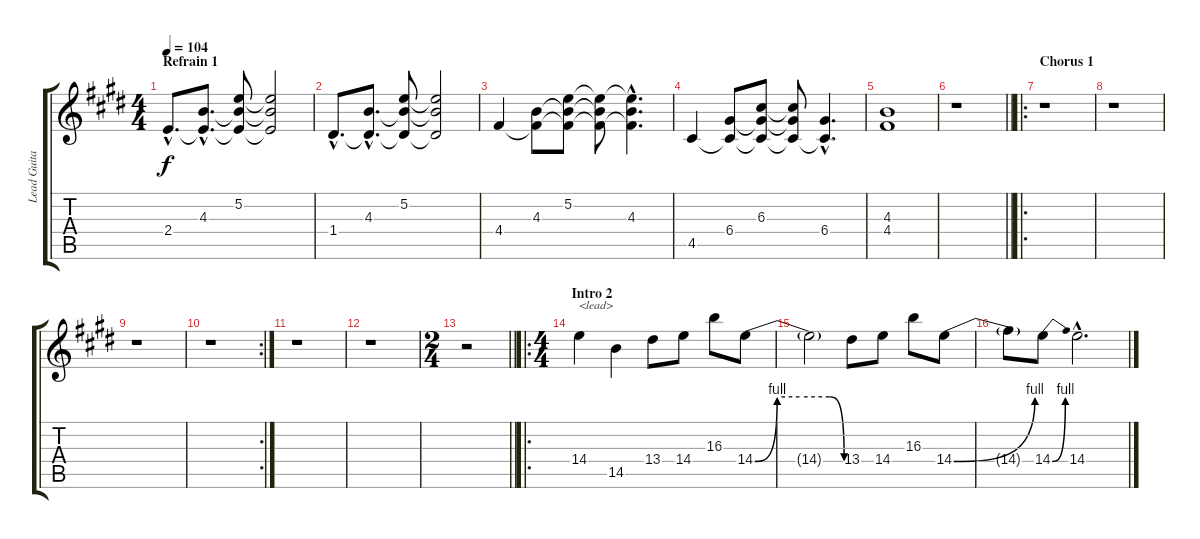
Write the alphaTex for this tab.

\track ("Lead Guitar" "Lead Guita") {instrument overdrivenguitar}
\staff {score tabs}
\tuning (E4 B3 G3 D3 A2 E2) {hide}
\ts (4 4)
\section ("" "Refrain 1")
\tempo 104
\clef g2
\ks e
2.4{hac}.8{d dy f volume 12 balance 16 instrument electricguitarclean} (4.3{hac} 2.4{hac t}).8{d} (5.2 4.3{t} 2.4{t}).8 (5.2{t} 4.3{t} 2.4{t}).2 |
1.4{hac}.8{d balance 0} (4.3{hac} 1.4{hac t}).8{d} (5.2 4.3{t} 1.4{t}).8 (5.2{t} 4.3{t} 1.4{t}).2 |
4.4.4{volume 14 balance 8} (4.3 4.4{t}).8 (5.2 4.3{t} 4.4{t}).8 (5.2{t} 4.3{t} 4.4{t}).8 (5.2{hac t} 4.3{hac} 4.4{hac t}).4{d} |
4.5.4 (6.4 4.5{t}).8 (6.3 6.4{t} 4.5{t}).8 (6.3{t} 6.4{t} 4.5{t}).8 (6.4{hac} 4.5{hac t}).4{d} |
(4.3 4.4).1 |
\barLineRight lightlight
r.1 |
\ro
\section ("" "Chorus 1")
r.1 |
r.1 |
r.1 |
\rc 2
r.1 |
r.1 |
r.1 |
\ts (2 4)
\barLineRight lightlight
r.2 |
\ro
\ts (4 4)
\section ("" "Intro 2")
14.4.4{txt "<lead>" volume 14 instrument overdrivenguitar} 14.5.4 13.4.8 14.4.8 16.3.8 14.4{be (custom 0 0 15 4 30 4 50 4 60 0)}.8 |
14.4{t}.2 13.4.8 14.4.8 16.3.8 14.4{be (bend 0 0 60 4)}.8 |
14.4{t}.8 14.4{be (bend 0 0 60 4)}.8 14.4{hac}.2{d}
